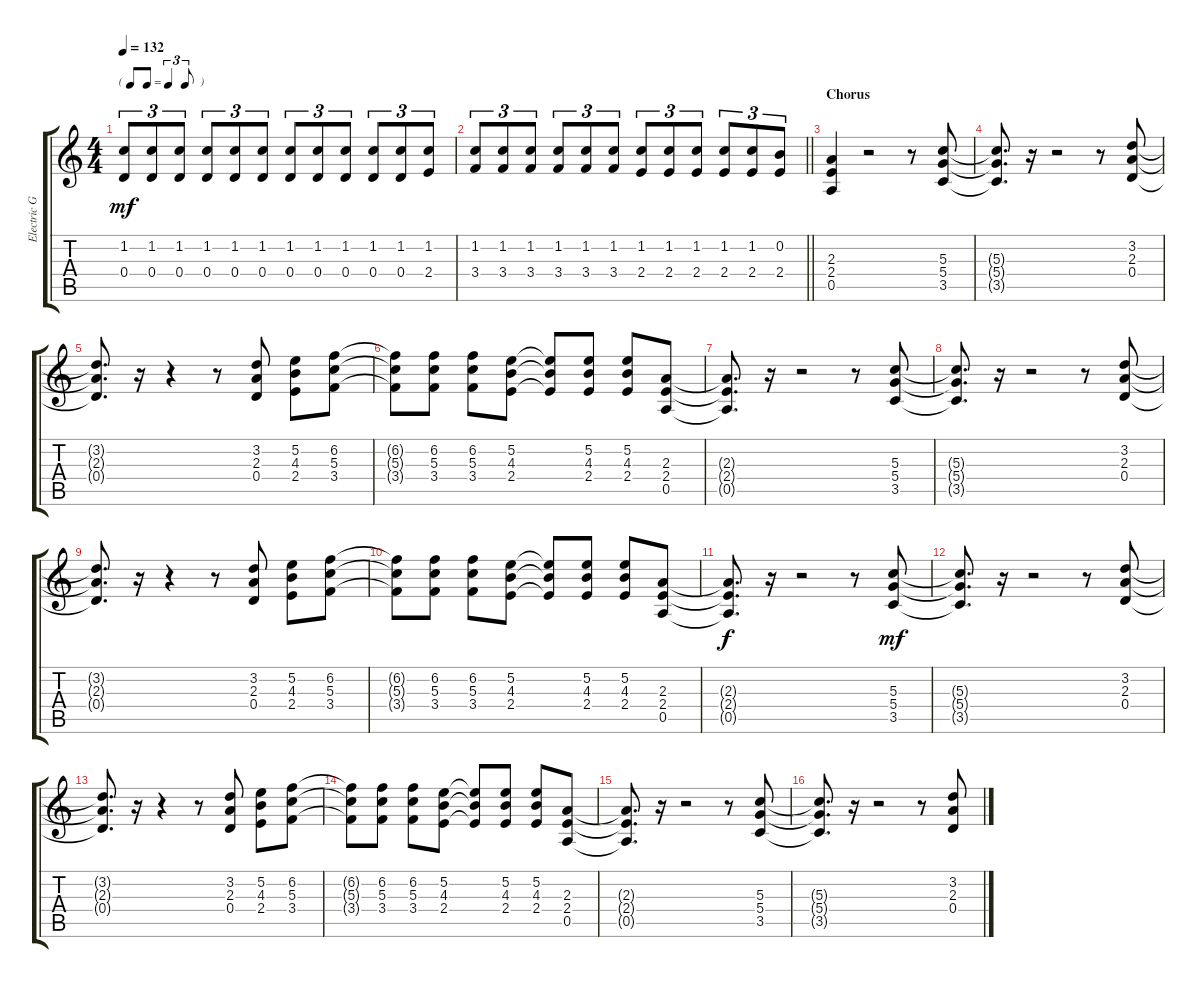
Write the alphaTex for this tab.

\track ("Electric Guitar 1 (Dist.)" "Electric G") {instrument overdrivenguitar}
\staff {score tabs}
\tuning (E4 B3 G3 D3 A2 E2) {hide}
\ts (4 4)
\tf triplet8th
\tempo 132
\clef g2
\ks c
(1.2 0.4).8{tu (3 2) dy mf} (1.2 0.4).8{tu (3 2)} (1.2 0.4).8{tu (3 2)} (1.2 0.4).8{tu (3 2)} (1.2 0.4).8{tu (3 2)} (1.2 0.4).8{tu (3 2)} (1.2 0.4).8{tu (3 2)} (1.2 0.4).8{tu (3 2)} (1.2 0.4).8{tu (3 2)} (1.2 0.4).8{tu (3 2)} (1.2 0.4).8{tu (3 2)} (1.2 2.4).8{tu (3 2)} |
\barLineRight lightlight
(1.2 3.4).8{tu (3 2)} (1.2 3.4).8{tu (3 2)} (1.2 3.4).8{tu (3 2)} (1.2 3.4).8{tu (3 2)} (1.2 3.4).8{tu (3 2)} (1.2 3.4).8{tu (3 2)} (1.2 2.4).8{tu (3 2)} (1.2 2.4).8{tu (3 2)} (1.2 2.4).8{tu (3 2)} (1.2 2.4).8{tu (3 2)} (1.2 2.4).8{tu (3 2)} (0.2 2.4).8{tu (3 2)} |
\section ("" "Chorus")
(2.3 2.4 0.5).4 r.2 r.8 (5.3 5.4 3.5).8 |
(5.3{t} 5.4{t} 3.5{t}).8{d} r.16 r.2 r.8 (3.2 2.3 0.4).8 |
(3.2{t} 2.3{t} 0.4{t}).8{d} r.16 r.4 r.8 (3.2 2.3 0.4).8 (5.2 4.3 2.4).8 (6.2 5.3 3.4).8 |
(6.2{t} 5.3{t} 3.4{t}).8 (6.2 5.3 3.4).8 (6.2 5.3 3.4).8 (5.2 4.3 2.4).8 (5.2{t} 4.3{t} 2.4{t}).8 (5.2 4.3 2.4).8 (5.2 4.3 2.4).8 (2.3 2.4 0.5).8 |
(2.3{t} 2.4{t} 0.5{t}).8{d} r.16 r.2 r.8 (5.3 5.4 3.5).8 |
(5.3{t} 5.4{t} 3.5{t}).8{d} r.16 r.2 r.8 (3.2 2.3 0.4).8 |
(3.2{t} 2.3{t} 0.4{t}).8{d} r.16 r.4 r.8 (3.2 2.3 0.4).8 (5.2 4.3 2.4).8 (6.2 5.3 3.4).8 |
(6.2{t} 5.3{t} 3.4{t}).8 (6.2 5.3 3.4).8 (6.2 5.3 3.4).8 (5.2 4.3 2.4).8 (5.2{t} 4.3{t} 2.4{t}).8 (5.2 4.3 2.4).8 (5.2 4.3 2.4).8 (2.3 2.4 0.5).8 |
(2.3{t} 2.4{t} 0.5{t}).8{d dy f} r.16 r.2 r.8 (5.3 5.4 3.5).8{dy mf} |
(5.3{t} 5.4{t} 3.5{t}).8{d} r.16 r.2 r.8 (3.2 2.3 0.4).8 |
(3.2{t} 2.3{t} 0.4{t}).8{d} r.16 r.4 r.8 (3.2 2.3 0.4).8 (5.2 4.3 2.4).8 (6.2 5.3 3.4).8 |
(6.2{t} 5.3{t} 3.4{t}).8 (6.2 5.3 3.4).8 (6.2 5.3 3.4).8 (5.2 4.3 2.4).8 (5.2{t} 4.3{t} 2.4{t}).8 (5.2 4.3 2.4).8 (5.2 4.3 2.4).8 (2.3 2.4 0.5).8 |
(2.3{t} 2.4{t} 0.5{t}).8{d} r.16 r.2 r.8 (5.3 5.4 3.5).8 |
(5.3{t} 5.4{t} 3.5{t}).8{d} r.16 r.2 r.8 (3.2 2.3 0.4).8
